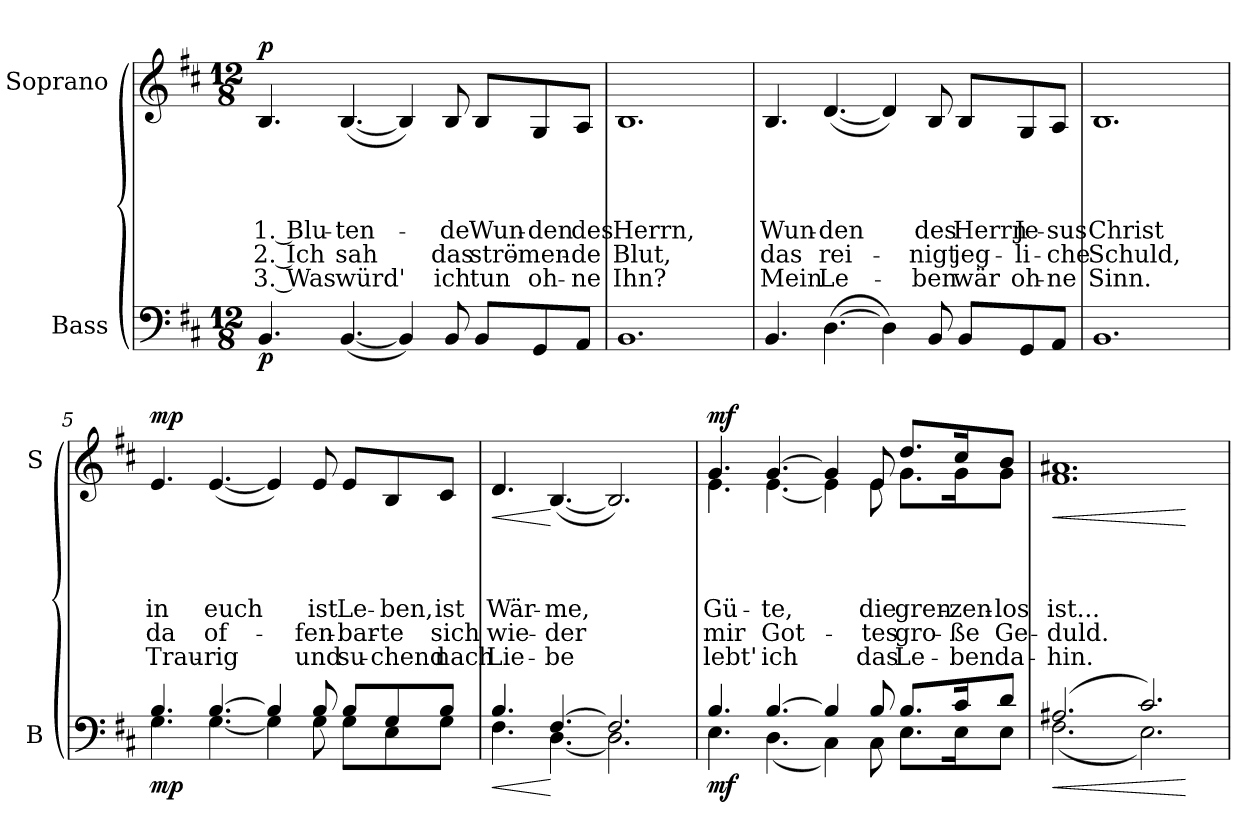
**kern	**dynam	**kern	**text	**text	**text	**text	**text	**text	**dynam
*part2	*part2	*part1	*part1	*part1	*part1	*part1	*part1	*part1	*part1
*staff2	*staff2	*staff1	*staff1	*staff1	*staff1	*staff1	*staff1	*staff1	*staff1
*I"Bass	*	*I"Soprano	*	*	*	*	*	*	*
*I'B	*	*I'S	*	*	*	*	*	*	*
*clefF4	*	*clefG2	*	*	*	*	*	*	*
*k[f#c#]	*	*k[f#c#]	*	*	*	*	*	*	*
*b:	*	*b:	*	*	*	*	*	*	*
*M12/8	*	*M12/8	*	*	*	*	*	*	*
=1	=1	=1	=1	=1	=1	=1	=1	=1	=1
!	!LO:DY:b	!	!	!	!	!LO:LY:b	!LO:LY:b	!LO:LY:b	!LO:DY:a
4.BB	p	4.B	.	.	.	1. Blu-	2. Ich	3. Was	p
!	!	!	!	!	!	!LO:LY:b	!LO:LY:b	!LO:LY:b	!
([4.BB	.	([4.B	.	.	.	-ten-	sah	würd'	.
4BB])	.	4B])	.	.	.	.	.	.	.
!	!	!	!	!	!	!LO:LY:b	!LO:LY:b	!LO:LY:b	!
8BB	.	8B	.	.	.	-de	das	ich	.
!	!	!	!	!	!	!LO:LY:b	!LO:LY:b	!LO:LY:b	!
8BBL	.	8BL	.	.	.	Wun-	strö-	tun	.
!	!	!	!	!	!	!LO:LY:b	!LO:LY:b	!LO:LY:b	!
8GG	.	8G	.	.	.	-den	-men-	oh-	.
!	!	!	!	!	!	!LO:LY:b	!LO:LY:b	!LO:LY:b	!
8AAJ	.	8AJ	.	.	.	des	-de	-ne	.
=2	=2	=2	=2	=2	=2	=2	=2	=2	=2
!	!	!	!	!	!	!LO:LY:b	!LO:LY:b	!LO:LY:b	!
1.BB	.	1.B	.	.	.	Herrn,	Blut,	Ihn?	.
=3	=3	=3	=3	=3	=3	=3	=3	=3	=3
!	!	!	!	!	!	!LO:LY:b	!LO:LY:b	!LO:LY:b	!
4.BB	.	4.B	.	.	.	Wun-	das	Mein	.
!	!	!	!	!	!	!LO:LY:b	!LO:LY:b	!LO:LY:b	!
([4.D	.	([4.d	.	.	.	-den	rei-	Le-	.
4D])	.	4d])	.	.	.	.	.	.	.
!	!	!	!	!	!	!LO:LY:b	!LO:LY:b	!LO:LY:b	!
8BB	.	8B	.	.	.	des	-nigt	-ben	.
!	!	!	!	!	!	!LO:LY:b	!LO:LY:b	!LO:LY:b	!
8BBL	.	8BL	.	.	.	Herrn	jeg-	wär	.
!	!	!	!	!	!	!LO:LY:b	!LO:LY:b	!LO:LY:b	!
8GG	.	8G	.	.	.	Je-	-li-	oh-	.
!	!	!	!	!	!	!LO:LY:b	!LO:LY:b	!LO:LY:b	!
8AAJ	.	8AJ	.	.	.	-sus	-che	-ne	.
=4	=4	=4	=4	=4	=4	=4	=4	=4	=4
!	!	!	!	!	!	!LO:LY:b	!LO:LY:b	!LO:LY:b	!
1.BB	.	1.B	.	.	.	Christ	Schuld,	Sinn.	.
!!LO:LB:g=z
=5	=5	=5	=5	=5	=5	=5	=5	=5	=5
*^	*	*	*	*	*	*	*	*	*
!	!	!LO:DY:b	!	!	!	!	!LO:LY:b	!LO:LY:b	!LO:LY:b	!LO:DY:a
4.B/	4.G\	mp	4.e	.	.	.	in	da	Trau-	mp
!	!	!	!	!	!	!	!LO:LY:b	!LO:LY:b	!LO:LY:b	!
[>4.B/	[<4.G\	.	([4.e	.	.	.	euch	of-	-rig	.
4B/]	4G\]	.	4e])	.	.	.	.	.	.	.
!	!	!	!	!	!	!	!LO:LY:b	!LO:LY:b	!LO:LY:b	!
8B/	8G\	.	8e	.	.	.	ist	-fen-	und	.
!	!	!	!	!	!	!	!LO:LY:b	!LO:LY:b	!LO:LY:b	!
8B/L	8G\L	.	8eL	.	.	.	Le-	-bar-	su-	.
!	!	!	!	!	!	!	!LO:LY:b	!LO:LY:b	!LO:LY:b	!
8G/	8E\	.	8B	.	.	.	-ben,	-te	-chend	.
!	!	!	!	!	!	!	!LO:LY:b	!LO:LY:b	!LO:LY:b	!
8B/J	8G\J	.	8c#J	.	.	.	ist	sich	nach	.
=6	=6	=6	=6	=6	=6	=6	=6	=6	=6	=6
!	!	!LO:HP:b	!	!	!	!	!LO:LY:b	!LO:LY:b	!LO:LY:b	!LO:HP:b
4.B/	4.F#\	<	4.d	.	.	.	Wär-	wie-	Lie-	<
!	!	!	!	!	!	!	!LO:LY:b	!LO:LY:b	!LO:LY:b	!
[>4.F#/	[<4.D\	[	([4.B	.	.	.	-me,	-der	-be	[
2.F#/]	2.D\]	.	2.B])	.	.	.	.	.	.	.
=7	=7	=7	=7	=7	=7	=7	=7	=7	=7	=7
!	!	!LO:DY:b	!	!	!	!	!LO:LY:b	!LO:LY:b	!LO:LY:b	!LO:DY:a
*	*	*	*^	*	*	*	*	*	*	*
4.B/	4.E\	mf	4.g/	4.e\	.	.	.	Gü-	mir	lebt'	mf
!	!	!	!	!	!	!	!	!LO:LY:b	!LO:LY:b	!LO:LY:b	!
[>4.B/	(<4.D\	.	[>4.g/	[<4.e\	.	.	.	-te,	Got-	ich	.
4B/]	4C#\)	.	4g/]	4e\]	.	.	.	.	.	.	.
!	!	!	!	!	!	!	!	!LO:LY:b	!LO:LY:b	!LO:LY:b	!
8B/	8C#\	.	8e/	8e\	.	.	.	die	-tes	das	.
!	!	!	!	!	!	!	!	!LO:LY:b	!LO:LY:b	!LO:LY:b	!
8.B/L	8.E\L	.	8.dd/L	8.g\L	.	.	.	gren-	gro-	Le-	.
!	!	!	!	!	!	!	!	!LO:LY:b	!LO:LY:b	!LO:LY:b	!
16c#/K	16E\K	.	16cc#/K	16g\K	.	.	.	-zen-	-ße	-ben	.
!	!	!	!	!	!	!	!	!LO:LY:b	!LO:LY:b	!LO:LY:b	!
8d/J	8E\J	.	8b/J	8g\J	.	.	.	-los	Ge-	da-	.
=8	=8	=8	=8	=8	=8	=8	=8	=8	=8	=8	=8
!	!	!LO:HP:b	!	!	!	!	!	!LO:LY:b	!LO:LY:b	!LO:LY:b	!LO:HP:b
(2.A#X/	(<2.F#\	<	1.a#X	1.f#	.	.	.	ist...	-duld.	-hin.	<
2.c#/)	2.E\)	.	.	.	.	.	.	.	.	.	.
*v	*v	*	*	*	*	*	*	*	*	*	*
*	*	*v	*v	*	*	*	*	*	*	*
.	[	.	.	.	.	.	.	.	[
=	=	=	=	=	=	=	=	=	=
*-	*-	*-	*-	*-	*-	*-	*-	*-	*-
